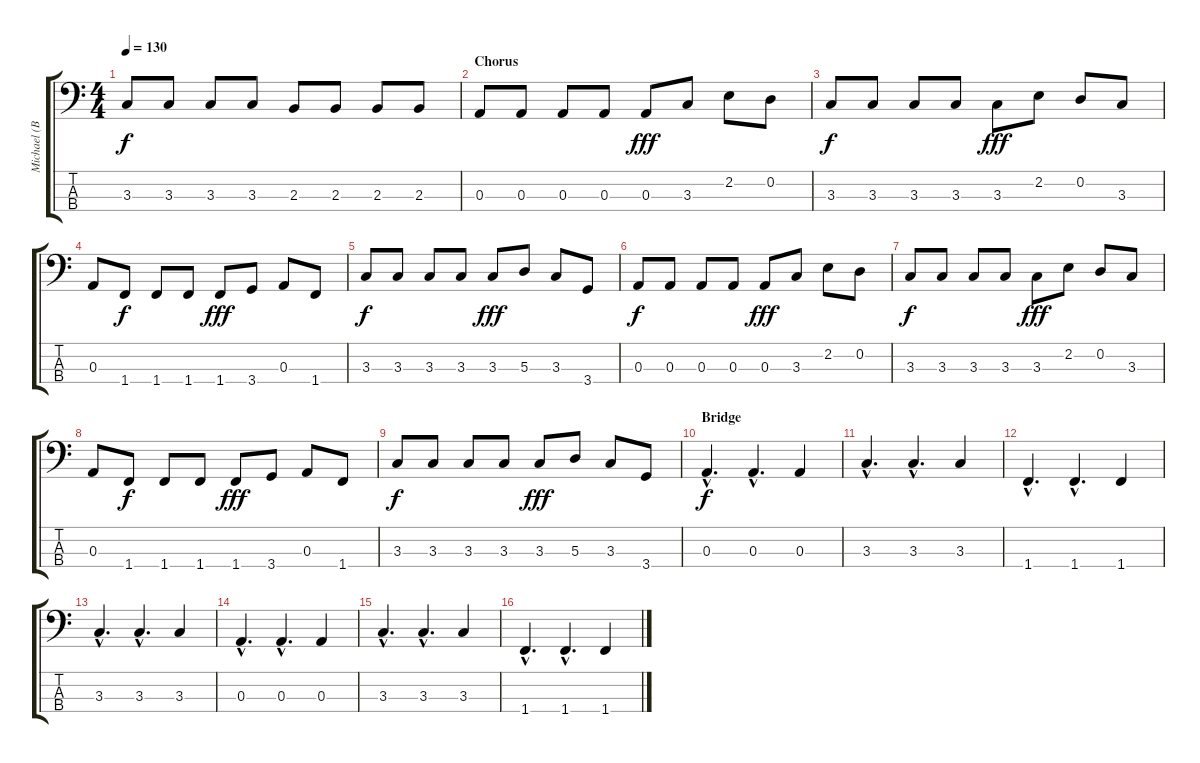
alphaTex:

\track ("Michael (Bass)" "Michael (B") {instrument electricbassfinger}
\staff {score tabs}
\tuning (G2 D2 A1 E1) {hide}
\ts (4 4)
\tempo 130
\clef f4
\ks c
3.3.8{dy f} 3.3.8 3.3.8 3.3.8 2.3.8 2.3.8 2.3.8 2.3.8 |
\section ("" "Chorus")
0.3.8 0.3.8 0.3.8 0.3.8 0.3.8{dy fff} 3.3.8 2.2.8 0.2.8 |
3.3.8{dy f} 3.3.8 3.3.8 3.3.8 3.3.8{dy fff} 2.2.8 0.2.8 3.3.8 |
0.3.8 1.4.8{dy f} 1.4.8 1.4.8 1.4.8{dy fff} 3.4.8 0.3.8 1.4.8 |
3.3.8{dy f} 3.3.8 3.3.8 3.3.8 3.3.8{dy fff} 5.3.8 3.3.8 3.4.8 |
0.3.8{dy f} 0.3.8 0.3.8 0.3.8 0.3.8{dy fff} 3.3.8 2.2.8 0.2.8 |
3.3.8{dy f} 3.3.8 3.3.8 3.3.8 3.3.8{dy fff} 2.2.8 0.2.8 3.3.8 |
0.3.8 1.4.8{dy f} 1.4.8 1.4.8 1.4.8{dy fff} 3.4.8 0.3.8 1.4.8 |
3.3.8{dy f} 3.3.8 3.3.8 3.3.8 3.3.8{dy fff} 5.3.8 3.3.8 3.4.8 |
\section ("" "Bridge")
0.3{hac}.4{d dy f} 0.3{hac}.4{d} 0.3.4 |
3.3{hac}.4{d} 3.3{hac}.4{d} 3.3.4 |
1.4{hac}.4{d} 1.4{hac}.4{d} 1.4.4 |
3.3{hac}.4{d} 3.3{hac}.4{d} 3.3.4 |
0.3{hac}.4{d} 0.3{hac}.4{d} 0.3.4 |
3.3{hac}.4{d} 3.3{hac}.4{d} 3.3.4 |
1.4{hac}.4{d} 1.4{hac}.4{d} 1.4.4
